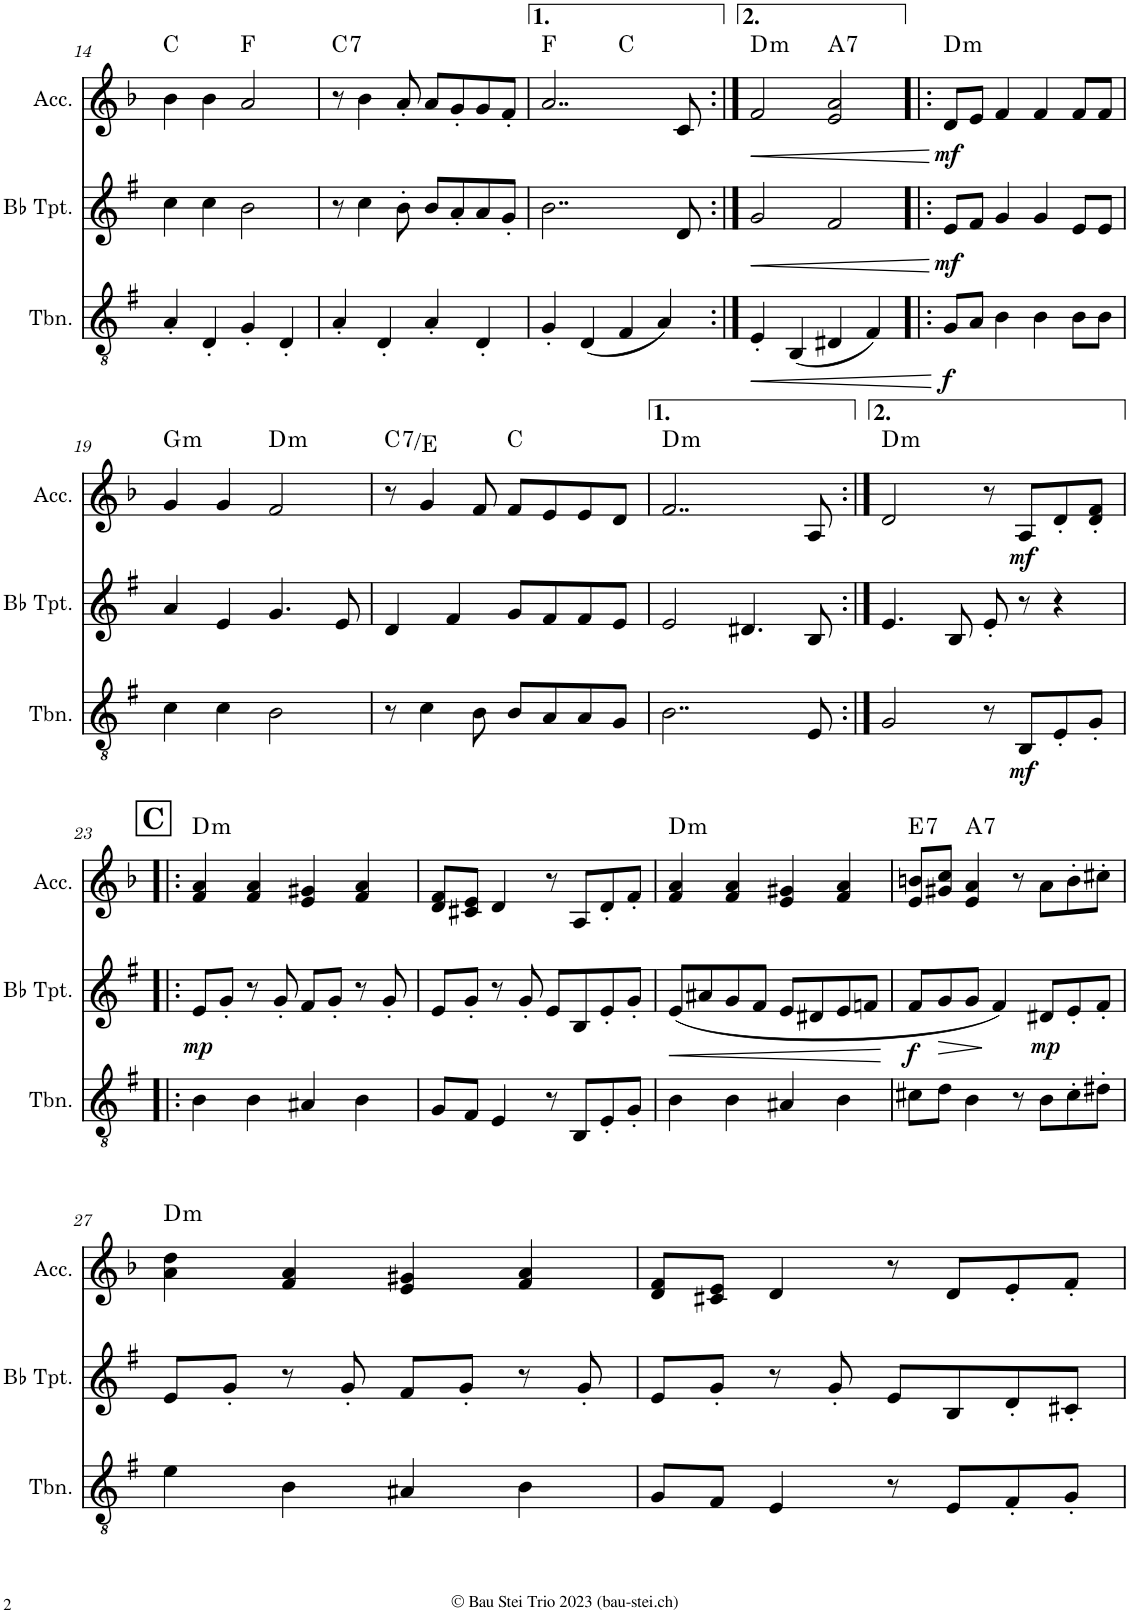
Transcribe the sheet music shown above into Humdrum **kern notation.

**kern	**dynam	**kern	**dynam	**kern	**dynam	**harte
*part3	*part3	*part2	*part2	*part1	*part1	*part1
*staff3	*staff3	*staff2	*staff2	*staff1	*staff1	*
*I"Trombone	*	*I"Bb Trumpet	*	*I"Accordion	*	*
*I'Tbn.	*	*I'Bb Tpt.	*	*I'Acc.	*	*
!!LO:PB:g=z
*clefGv2	*	*clefG2	*	*clefG2	*	*
*Trd1c2	*	*Trd1c2	*	*	*	*
*k[f#]	*	*k[f#]	*	*k[b-]	*	*
*M4/4	*	*M4/4	*	*M4/4	*	*
=14	=14	=14	=14	=14	=14	=14
4A'/	.	4cc\	.	4b-\	.	C:maj
4D'/	.	4cc\	.	4b-\	.	.
4G'/	.	2b\	.	2a/	.	F:maj
4D'/	.	.	.	.	.	.
=15	=15	=15	=15	=15	=15	=15
!	!	!	!	!	!	!LO:H:kt=7
4A'/	.	8r	.	8r	.	C:7
.	.	4cc\	.	4b-\	.	.
4D'/	.	.	.	.	.	.
.	.	8b'\	.	8a'/	.	.
4A'/	.	8b/L	.	8a/L	.	.
.	.	8a'/	.	8g'/	.	.
4D'/	.	8a/	.	8g/	.	.
.	.	8g'/J	.	8f'/J	.	.
=16	=16	=16	=16	=16	=16	=16
*	*	*	*	*^	*	*
4G'/	.	2..b\	.	2..a/	2ryy	.	F:maj
(4D/	.	.	.	.	.	.	.
4F#/	.	.	.	.	2ryy	.	C:maj
4A/)	.	.	.	.	.	.	.
.	.	8d/	.	8c/	.	.	.
=17:|!	=17:|!	=17:|!	=17:|!	=17:|!	=17:|!	=17:|!	=17:|!
!	!LO:HP:b	!	!LO:HP:b	!	!	!LO:HP:b	!LO:H:kt=m
*	*	*	*	*v	*v	*	*
4E'/	<	2g/	<	2f/	<	D:min
(4BB/	.	.	.	.	.	.
!	!	!	!	!	!	!LO:H:kt=7
4D#X/	.	2f#/	.	2e/ 2a/	.	A:7
4F#/)	.	.	.	.	.	.
.	[	.	[	.	[	.
=18!|:	=18!|:	=18!|:	=18!|:	=18!|:	=18!|:	=18!|:
!	!LO:DY:b	!	!LO:DY:b	!	!LO:DY:b	!LO:H:kt=m
8G/L	f	8e/L	mf	8d/L	mf	D:min
8A/J	.	8f#/J	.	8e/J	.	.
4B\	.	4g/	.	4f/	.	.
4B\	.	4g/	.	4f/	.	.
8B\L	.	8e/L	.	8f/L	.	.
8B\J	.	8e/J	.	8f/J	.	.
!!LO:LB:g=z
=19	=19	=19	=19	=19	=19	=19
!	!	!	!	!	!	!LO:H:kt=m
4c\	.	4a/	.	4g/	.	G:min
4c\	.	4e/	.	4g/	.	.
!	!	!	!	!	!	!LO:H:kt=m
2B\	.	4.g/	.	2f/	.	D:min
.	.	8e/	.	.	.	.
=20	=20	=20	=20	=20	=20	=20
!	!	!	!	!	!	!LO:H:kt=7
8r	.	4d/	.	8r	.	C:7/3
4c\	.	.	.	4g/	.	.
.	.	4f#/	.	.	.	.
8B\	.	.	.	8f/	.	.
8B/L	.	8g/L	.	8f/L	.	C:maj
8A/	.	8f#/	.	8e/	.	.
8A/	.	8f#/	.	8e/	.	.
8G/J	.	8e/J	.	8d/J	.	.
=21	=21	=21	=21	=21	=21	=21
!	!	!	!	!	!	!LO:H:kt=m
2..B\	.	2e/	.	2..f/	.	D:min
.	.	4.d#X/	.	.	.	.
8E/	.	8B/	.	8A/	.	.
=22:|!	=22:|!	=22:|!	=22:|!	=22:|!	=22:|!	=22:|!
!	!	!	!	!	!	!LO:H:kt=m
2G/	.	4.e/	.	2d/	.	D:min
.	.	8B/	.	.	.	.
8r	.	8e'/	.	8r	.	.
!	!LO:DY:b	!	!	!	!LO:DY:b	!
8BB/L	mf	8r	.	8A/L	mf	.
8E'/	.	4r	.	8d'/	.	.
8G'/J	.	.	.	8d/' 8f/'J	.	.
!!LO:LB:g=z
!!LO:REH:place=s1:a:B:cj:fs=14:t=C
=23!|:	=23!|:	=23!|:	=23!|:	=23!|:	=23!|:	=23!|:
!	!	!	!LO:DY:b	!	!	!LO:H:kt=m
4B\	.	8e/L	mp	4f/ 4a/	.	D:min
.	.	8g'/J	.	.	.	.
4B\	.	8r	.	4f/ 4a/	.	.
.	.	8g'/	.	.	.	.
4A#X/	.	8f#/L	.	4e/ 4g#X/	.	.
.	.	8g'/J	.	.	.	.
4B\	.	8r	.	4f/ 4a/	.	.
.	.	8g'/	.	.	.	.
=24	=24	=24	=24	=24	=24	=24
8G/L	.	8e/L	.	8d/ 8f/L	.	.
8F#/J	.	8g'/J	.	8c#X/ 8e/J	.	.
4E/	.	8r	.	4d/	.	.
.	.	8g'/	.	.	.	.
8r	.	8e/L	.	8r	.	.
8BB/L	.	8B/	.	8A/L	.	.
8E'/	.	8e'/	.	8d'/	.	.
8G'/J	.	8g'/J	.	8f'/J	.	.
=25	=25	=25	=25	=25	=25	=25
!	!	!	!LO:HP:b	!	!	!LO:H:kt=m
4B\	.	(8e/L	<	4f/ 4a/	.	D:min
.	.	8a#X/	.	.	.	.
4B\	.	8g/	.	4f/ 4a/	.	.
.	.	8f#/J	.	.	.	.
4A#X/	.	8e/L	.	4e/ 4g#X/	.	.
.	.	8d#X/	.	.	.	.
4B\	.	8e/	.	4f/ 4a/	.	.
.	.	8fn/J	.	.	.	.
.	.	.	[	.	.	.
=26	=26	=26	=26	=26	=26	=26
!	!	!	!LO:DY:b	!	!	!LO:H:kt=7
8c#X\L	.	8f#/L	f	8e/ 8bn/L	.	E:7
!	!	!	!LO:HP:b	!	!	!
8d\J	.	8g/	>	8g#X/ 8cc/J	.	.
!	!	!	!	!	!	!LO:H:kt=7
4B\	.	8g/J	.	4e/ 4a/	.	A:7
.	.	4f#/)	]	.	.	.
8r	.	.	.	8r	.	.
!	!	!	!LO:DY:b	!	!	!
8B\L	.	8d#X/L	mp	8a\L	.	.
8c#'\	.	8e'/	.	8b'\	.	.
8d#X'\J	.	8f#'/J	.	8cc#X'\J	.	.
!!LO:LB:g=z
=27	=27	=27	=27	=27	=27	=27
!	!	!	!	!	!	!LO:H:kt=m
4e\	.	8e/L	.	4a\ 4dd\	.	D:min
.	.	8g'/J	.	.	.	.
4B\	.	8r	.	4f/ 4a/	.	.
.	.	8g'/	.	.	.	.
4A#X/	.	8f#/L	.	4e/ 4g#X/	.	.
.	.	8g'/J	.	.	.	.
4B\	.	8r	.	4f/ 4a/	.	.
.	.	8g'/	.	.	.	.
=28	=28	=28	=28	=28	=28	=28
8G/L	.	8e/L	.	8d/ 8f/L	.	.
8F#/J	.	8g'/J	.	8c#X/ 8e/J	.	.
4E/	.	8r	.	4d/	.	.
.	.	8g'/	.	.	.	.
8r	.	8e/L	.	8r	.	.
8E/L	.	8B/	.	8d/L	.	.
8F#'/	.	8d'/	.	8e'/	.	.
8G'/J	.	8c#X'/J	.	8f'/J	.	.
=	=	=	=	=	=	=
*-	*-	*-	*-	*-	*-	*-
